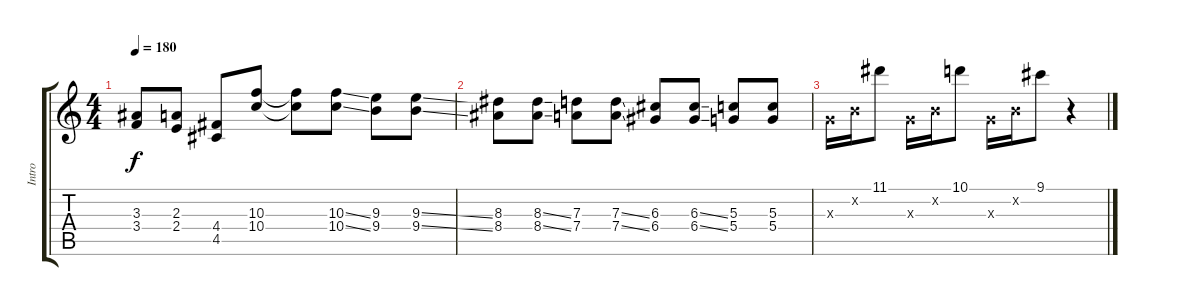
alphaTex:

\track ("Intro" "Intro") {instrument overdrivenguitar}
\staff {score tabs}
\tuning (E4 B3 G3 D3 A2 E2) {hide}
\ts (4 4)
\tempo 180
\clef g2
\ks c
(3.3 3.4).8{dy f} (2.3 2.4).8 (4.4 4.5).8 (10.3 10.4).8 (10.3{t} 10.4{t}).8 (10.3{ss} 10.4{ss}).8 (9.3 9.4).8 (9.3{ss} 9.4{ss}).8 |
(8.3 8.4).8 (8.3{ss} 8.4{ss}).8 (7.3 7.4).8 (7.3{ss} 7.4{ss}).8 (6.3 6.4).8 (6.3{ss} 6.4{ss}).8 (5.3 5.4).8 (5.3 5.4).8 |
0.3{x}.16 0.2{x}.16 11.1.8 0.3{x}.16 0.2{x}.16 10.1.8 0.3{x}.16 0.2{x}.16 9.1.8 r.4
